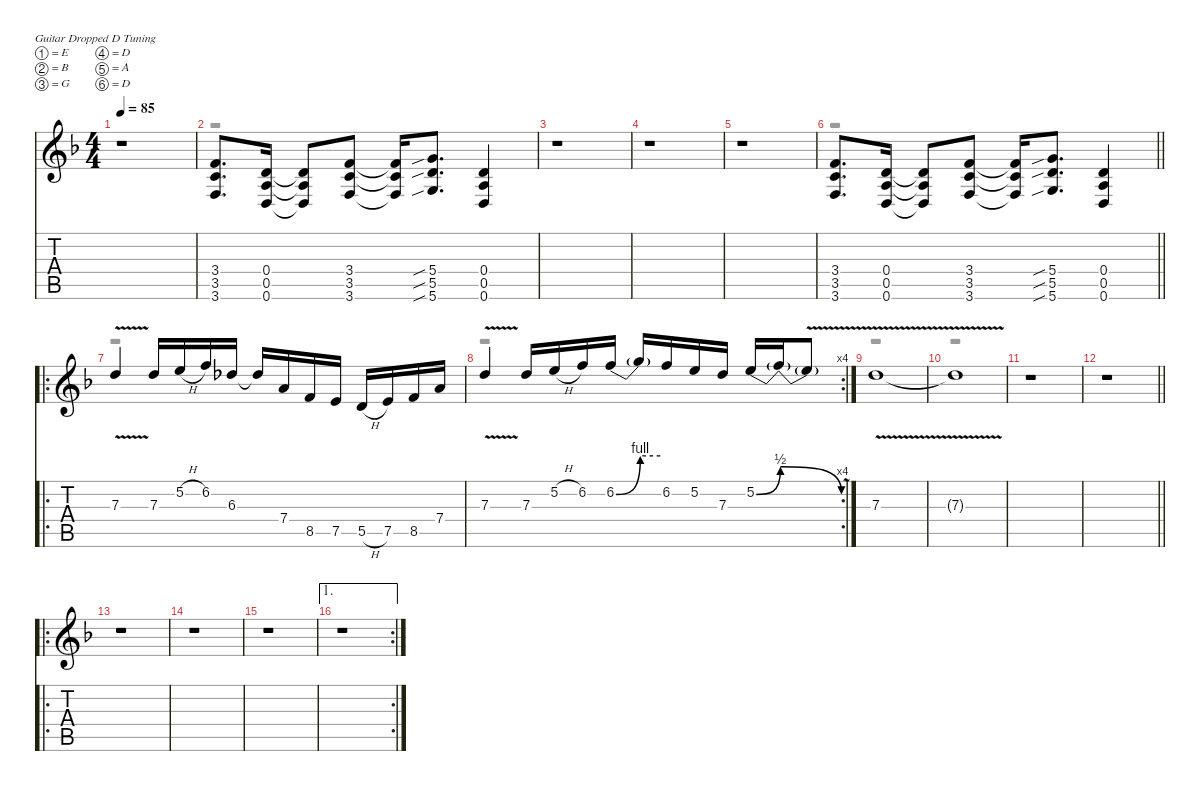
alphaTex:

\defaultSystemsLayout 4
\hideDynamics
\bracketExtendMode nobrackets
\singleTrackTrackNamePolicy hidden
\multiTrackTrackNamePolicy hidden
\firstSystemTrackNameMode fullname
\firstSystemTrackNameOrientation horizontal
\otherSystemsTrackNameOrientation horizontal
\track ("Distorted Guitar 3" "dist.guit.") {instrument distortionguitar}
\staff {score tabs}
\tuning (E4 B3 G3 D3 A2 D2)
\voice
\ts (4 4)
\tempo 85
\clef g2
\ks f
r.1{dy f beam Up} |
(3.4{acc forcenatural} 3.5{acc forcenatural} 3.6{acc forcenatural}).8{d beam Up} (0.4{acc forcenatural} 0.5{acc forcenatural} 0.6{acc forcenatural}).16{beam Up} (0.4{t acc forcenatural} 0.5{t acc forcenatural} 0.6{t acc forcenatural}).8{beam Up} (3.4{acc forcenatural} 3.5{acc forcenatural} 3.6{acc forcenatural}).8{beam Up} (3.4{t acc forcenatural} 3.5{t acc forcenatural} 3.6{t acc forcenatural}).16{beam Up} (5.4{sib acc forcenatural} 5.5{sib acc forcenatural} 5.6{sib acc forcenatural}).8{d beam Up} (0.4{acc forcenatural} 0.5{acc forcenatural} 0.6{acc forcenatural}).4{beam Up} |
r.1{beam Up} |
r.1{beam Up} |
r.1{beam Up} |
\barLineRight lightlight
(3.4{acc forcenatural} 3.5{acc forcenatural} 3.6{acc forcenatural}).8{d beam Up} (0.4{acc forcenatural} 0.5{acc forcenatural} 0.6{acc forcenatural}).16{beam Up} (0.4{t acc forcenatural} 0.5{t acc forcenatural} 0.6{t acc forcenatural}).8{beam Up} (3.4{acc forcenatural} 3.5{acc forcenatural} 3.6{acc forcenatural}).8{beam Up} (3.4{t acc forcenatural} 3.5{t acc forcenatural} 3.6{t acc forcenatural}).16{beam Up} (5.4{sib acc forcenatural} 5.5{sib acc forcenatural} 5.6{sib acc forcenatural}).8{d beam Up} (0.4{acc forcenatural} 0.5{acc forcenatural} 0.6{acc forcenatural}).4{beam Up} |
\ro
7.3{v acc forcenatural}.4{dy ff beam Up} 7.3{acc forcenatural}.16{beam Up} 5.2{h acc forcenatural}.16{beam Up} 6.2{acc forcenatural}.16{beam Up} 6.3{acc b}.16{beam Up} 6.3{t acc b}.16{beam Up} 7.4{acc forcenatural}.16{beam Up} 8.5{acc forcenatural}.16{beam Up} 7.5{acc forcenatural}.16{beam Up} 5.5{h acc forcenatural}.16{beam Up} 7.5{acc forcenatural}.16{beam Up} 8.5{acc forcenatural}.16{beam Up} 7.4{acc forcenatural}.16{beam Up} |
\rc 4
7.3{v acc forcenatural}.4{beam Up} 7.3{acc forcenatural}.16{beam Up} 5.2{h acc forcenatural}.16{beam Up} 6.2{acc forcenatural}.16{beam Up} 6.2{be (bend 0 0 60 4) acc forcenatural}.16{beam Up} 6.2{be (hold 0 4 60 4) t}.16{beam Up} 6.2{acc forcenatural}.16{beam Up} 5.2{acc forcenatural}.16{beam Up} 7.3{acc forcenatural}.16{beam Up} 5.2{be (bend 0 0 60 2) acc forcenatural}.16{beam Up} 5.2{be (release 0 2 60 0) t}.16{beam Up} 5.2{v t acc forcenatural}.8{beam Up} |
7.3{v acc forcenatural}.1{beam Up} |
7.3{v t acc forcenatural}.1{beam Up} |
r.1{beam Up} |
\barLineRight lightlight
r.1{beam Up} |
\ro
r.1{beam Up} |
r.1{beam Up} |
r.1{beam Up} |
\ae 1
\rc 2
r.1{beam Up}
\voice
\clef g2
\ottava regular
\simile none
\ks f
r.1{dy f beam Down} |
r.1{beam Down} |
r.1{beam Down} |
r.1{beam Down} |
r.1{beam Down} |
\barLineRight lightlight
r.1{beam Down} |
r.1{beam Down} |
r.1{beam Down} |
r.1{beam Down} |
r.1{beam Down} |
r.1{beam Down} |
\barLineRight lightlight
r.1{beam Down} |
r.1{beam Down} |
r.1{beam Down} |
r.1{beam Down} |
r.1{beam Down}
